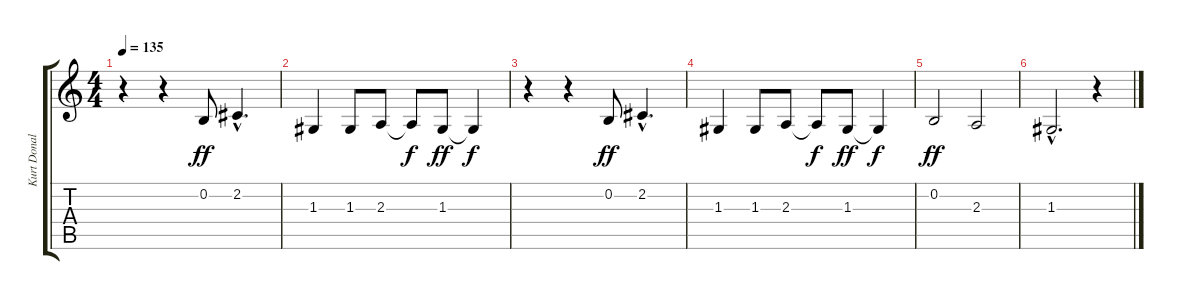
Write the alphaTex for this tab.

\track ("Kurt Donald Cobain (Voix)" "Kurt Donal") {instrument altosax}
\staff {score tabs}
\tuning (E4 B3 G3 D3 A2 E2) {hide}
\ts (4 4)
\tempo 135
\clef g2
\ks c
r.4{dy f} r.4 0.2.8{dy ff} 2.2{hac}.4{d} |
1.3.4 1.3.8 2.3.8 2.3{t}.8{dy f} 1.3.8{dy ff} 1.3{t}.4{dy f} |
r.4 r.4 0.2.8{dy ff} 2.2{hac}.4{d} |
1.3.4 1.3.8 2.3.8 2.3{t}.8{dy f} 1.3.8{dy ff} 1.3{t}.4{dy f} |
0.2.2{dy ff} 2.3.2 |
1.3{hac}.2{d} r.4
